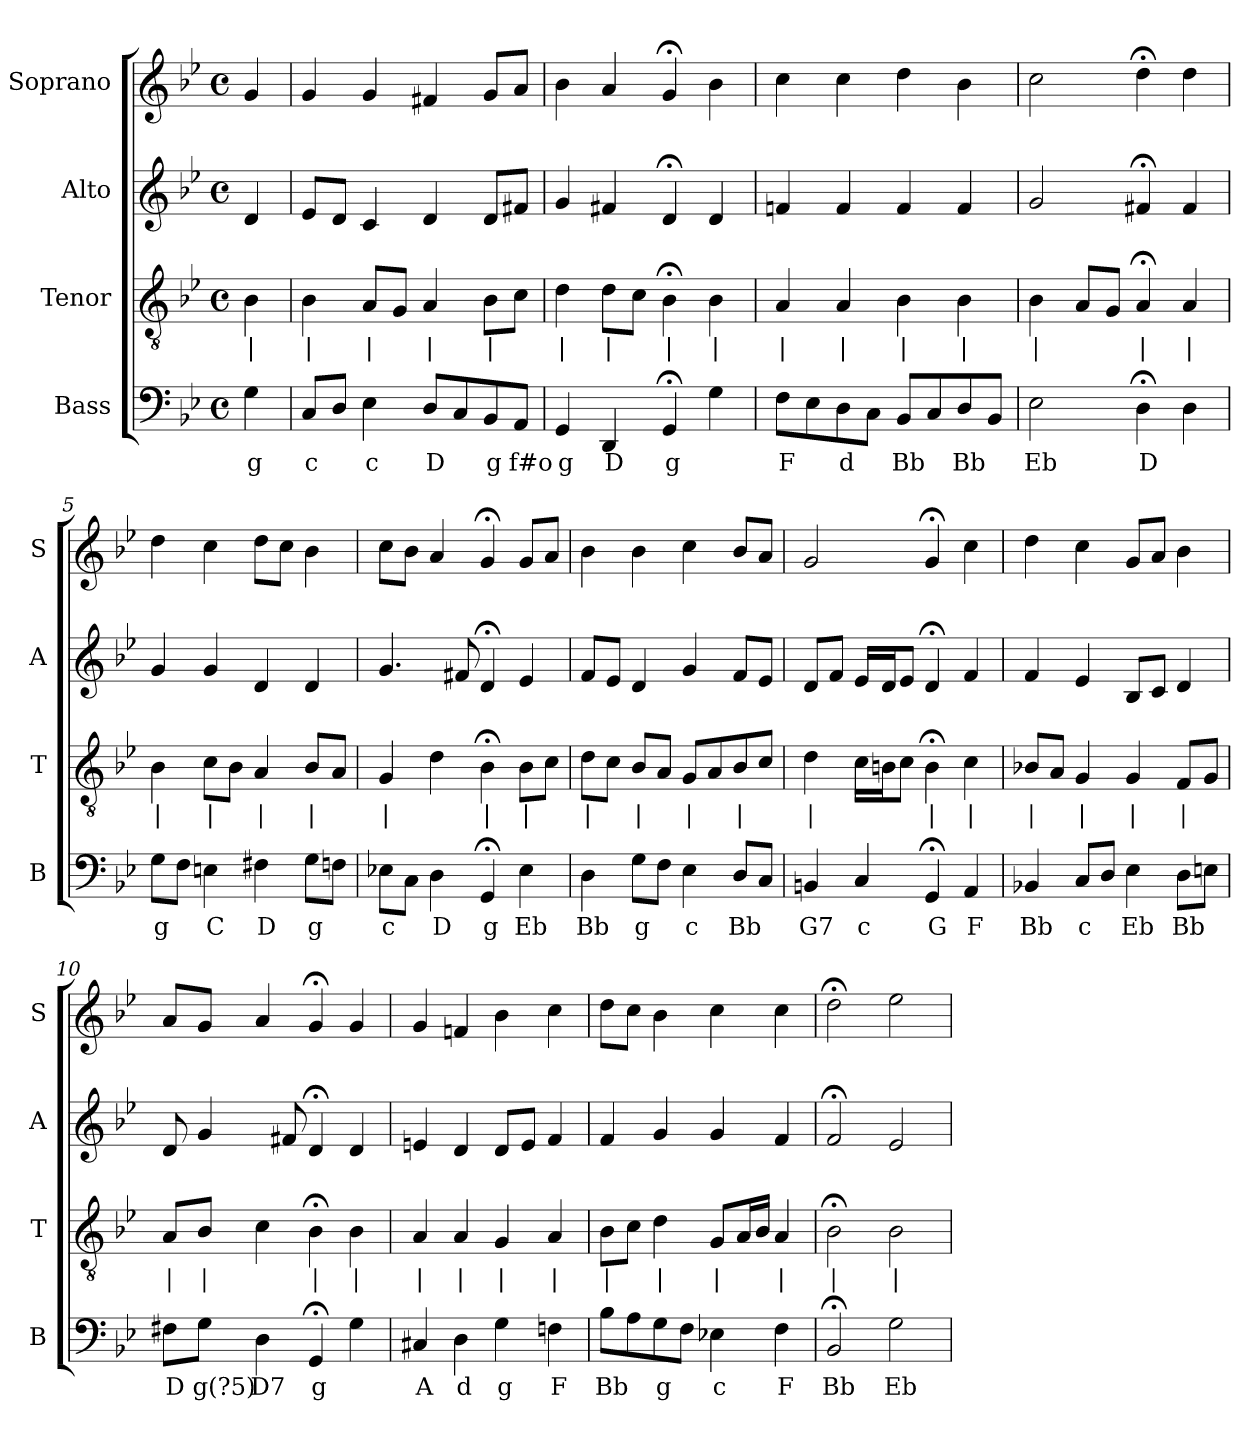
**kern	**text	**kern	**text	**kern	**kern
*part4	*part4	*part3	*part3	*part2	*part1
*staff4	*staff4	*staff3	*staff3	*staff2	*staff1
*I"Bass	*	*I"Tenor	*	*I"Alto	*I"Soprano
*I'B	*	*I'T	*	*I'A	*I'S
*clefF4	*	*clefGv2	*	*clefG2	*clefG2
*k[b-e-]	*	*k[b-e-]	*	*k[b-e-]	*k[b-e-]
*g:	*	*g:	*	*g:	*g:
*M4/4	*	*M4/4	*	*M4/4	*M4/4
*met(c)	*	*met(c)	*	*met(c)	*met(c)
*MM100	*	*MM100	*	*MM100	*MM100
=	=	=	=	=	=
4G	g	4B-	|	4d	4g
=1	=1	=1	=1	=1	=1
8CL	c	4B-	|	8e-L	4g
8DJ	.	.	.	8dJ	.
4E-	c	8AL	|	4c	4g
.	.	8GJ	.	.	.
8DL	D	4A	|	4d	4f#X
8C	.	.	.	.	.
8BB-	g	8B-L	|	8dL	8gL
8AAJ	f#o	8cJ	.	8f#XJ	8aJ
=2	=2	=2	=2	=2	=2
4GG	g	4d	|	4g	4b-
4DD	D	8dL	|	4f#X	4a
.	.	8cJ	.	.	.
4GG;<	g	4B-;<	|	4d;<	4g;<
4G	.	4B-	|	4d	4b-
=3	=3	=3	=3	=3	=3
8FL	F	4A	|	4fn	4cc
8E-	.	.	.	.	.
8D	d	4A	|	4f	4cc
8CJ	.	.	.	.	.
8BB-L	Bb	4B-	|	4f	4dd
8C	.	.	.	.	.
8D	Bb	4B-	|	4f	4b-
8BB-J	.	.	.	.	.
=4	=4	=4	=4	=4	=4
2E-	Eb	4B-	|	2g	2cc
.	.	8AL	.	.	.
.	.	8GJ	.	.	.
4D;<	D	4A;<	|	4f#X;<	4dd;<
4D	.	4A	|	4f#	4dd
=5	=5	=5	=5	=5	=5
8GL	g	4B-	|	4g	4dd
8FJ	.	.	.	.	.
4En	C	8cL	|	4g	4cc
.	.	8B-J	.	.	.
4F#X	D	4A	|	4d	8ddL
.	.	.	.	.	8ccJ
8GL	g	8B-L	|	4d	4b-
8FnJ	.	8AJ	.	.	.
=6	=6	=6	=6	=6	=6
8E-XL	c	4G	|	4.g	8ccL
8CJ	.	.	.	.	8b-J
4D	D	4d	.	.	4a
.	.	.	.	8f#X	.
4GG;<	g	4B-;<	|	4d;<	4g;<
4E-	Eb	8B-L	|	4e-	8gL
.	.	8cJ	.	.	8aJ
=7	=7	=7	=7	=7	=7
4D	Bb	8dL	|	8fL	4b-
.	.	8cJ	.	8e-J	.
8GL	g	8B-L	|	4d	4b-
8FJ	.	8AJ	.	.	.
4E-	c	8GL	|	4g	4cc
.	.	8A	.	.	.
8DL	Bb	8B-	|	8fL	8b-L
8CJ	.	8cJ	.	8e-J	8aJ
=8	=8	=8	=8	=8	=8
4BBn	G7	4d	|	8dL	2g
.	.	.	.	8fJ	.
4C	c	16cLL	.	16e-LL	.
.	.	16BnJ	.	16dJ	.
.	.	8cJ	.	8e-J	.
4GG;<	G	4B;<	|	4d;<	4g;<
4AA	F	4c	|	4f	4cc
=9	=9	=9	=9	=9	=9
4BB-X	Bb	8B-XL	|	4f	4dd
.	.	8AJ	.	.	.
8CL	c	4G	|	4e-	4cc
8DJ	.	.	.	.	.
4E-	Eb	4G	|	8B-L	8gL
.	.	.	.	8cJ	8aJ
8DL	Bb	8FL	|	4d	4b-
8EnJ	.	8GJ	.	.	.
=10	=10	=10	=10	=10	=10
8F#XL	D	8AL	|	8d	8aL
8GJ	g(?5)	8B-J	|	4g	8gJ
4D	D7	4c	.	.	4a
.	.	.	.	8f#X	.
4GG;<	g	4B-;<	|	4d;<	4g;<
4G	.	4B-	|	4d	4g
=11	=11	=11	=11	=11	=11
4C#X	A	4A	|	4en	4g
4D	d	4A	|	4d	4fn
4G	g	4G	|	8dL	4b-
.	.	.	.	8eJ	.
4Fn	F	4A	|	4f	4cc
=12	=12	=12	=12	=12	=12
8B-L	Bb	8B-L	|	4f	8ddL
8A	.	8cJ	.	.	8ccJ
8G	g	4d	|	4g	4b-
8FJ	.	.	.	.	.
4E-X	c	8GL	|	4g	4cc
.	.	16AL	.	.	.
.	.	16B-JJ	.	.	.
4F	F	4A	|	4f	4cc
=13	=13	=13	=13	=13	=13
2BB-;<	Bb	2B-;<	|	2f;<	2dd;<
2G	Eb	2B-	|	2e-	2ee-
=	=	=	=	=	=
*-	*-	*-	*-	*-	*-
